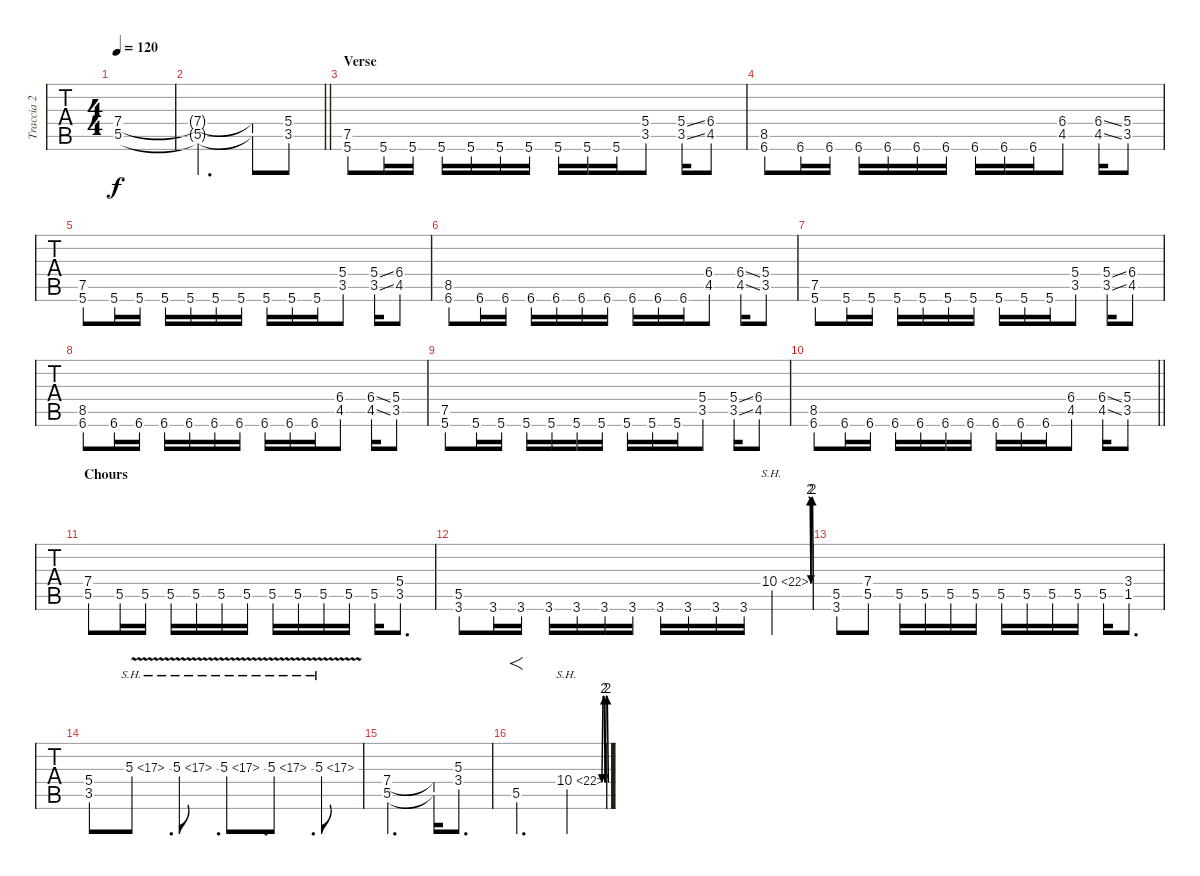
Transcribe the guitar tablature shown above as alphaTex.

\track ("Traccia 2" "Traccia 2") {instrument distortionguitar}
\staff {tabs}
\tuning (Eb4 Bb3 Gb3 Db3 Ab2 Eb2) {hide}
\ts (4 4)
\tempo 120
\clef g2
\ks c
(7.4 5.5).1{dy f} |
\barLineRight lightlight
(7.4{t} 5.5{t}).2{d} (7.4{t} 5.5{t}).8 (5.4 3.5).8 |
\section ("" "Verse")
(7.5 5.6).8 5.6.16 5.6.16 5.6.16 5.6.16 5.6.16 5.6.16 5.6.16 5.6.16 5.6.16 (5.4 3.5).8 (5.4{ss} 3.5{ss}).16 (6.4 4.5).8 |
(8.5 6.6).8 6.6.16 6.6.16 6.6.16 6.6.16 6.6.16 6.6.16 6.6.16 6.6.16 6.6.16 (6.4 4.5).8 (6.4{ss} 4.5{ss}).16 (5.4 3.5).8 |
(7.5 5.6).8 5.6.16 5.6.16 5.6.16 5.6.16 5.6.16 5.6.16 5.6.16 5.6.16 5.6.16 (5.4 3.5).8 (5.4{ss} 3.5{ss}).16 (6.4 4.5).8 |
(8.5 6.6).8 6.6.16 6.6.16 6.6.16 6.6.16 6.6.16 6.6.16 6.6.16 6.6.16 6.6.16 (6.4 4.5).8 (6.4{ss} 4.5{ss}).16 (5.4 3.5).8 |
(7.5 5.6).8 5.6.16 5.6.16 5.6.16 5.6.16 5.6.16 5.6.16 5.6.16 5.6.16 5.6.16 (5.4 3.5).8 (5.4{ss} 3.5{ss}).16 (6.4 4.5).8 |
(8.5 6.6).8 6.6.16 6.6.16 6.6.16 6.6.16 6.6.16 6.6.16 6.6.16 6.6.16 6.6.16 (6.4 4.5).8 (6.4{ss} 4.5{ss}).16 (5.4 3.5).8 |
(7.5 5.6).8 5.6.16 5.6.16 5.6.16 5.6.16 5.6.16 5.6.16 5.6.16 5.6.16 5.6.16 (5.4 3.5).8 (5.4{ss} 3.5{ss}).16 (6.4 4.5).8 |
\barLineRight lightlight
(8.5 6.6).8 6.6.16 6.6.16 6.6.16 6.6.16 6.6.16 6.6.16 6.6.16 6.6.16 6.6.16 (6.4 4.5).8 (6.4{ss} 4.5{ss}).16 (5.4 3.5).8 |
\section ("" "Chours")
(7.4 5.5).8 5.5.16 5.5.16 5.5.16 5.5.16 5.5.16 5.5.16 5.5.16 5.5.16 5.5.16 5.5.16 5.5.16 (5.4 3.5).8{d} |
(5.5 3.6).8 3.6.16 3.6.16 3.6.16 3.6.16 3.6.16 3.6.16 3.6.16 3.6.16 3.6.16 3.6.16 10.4{be (custom 0 0 10 8 20 8 30 0 40 8 60 8) sh 12}.4 |
(5.5 3.6).8 (7.4 5.5).8 5.5.16 5.5.16 5.5.16 5.5.16 5.5.16 5.5.16 5.5.16 5.5.16 5.5.16 (3.4 1.5).8{d} |
(5.4 3.5).8 5.3{sh 12 v}.8{d} 5.3{sh 12 v}.8{d} 5.3{sh 12 v}.8{d} 5.3{sh 12 v}.8{d} 5.3{sh 12 v}.8 |
(7.4 5.5).2{d} (7.4{t} 5.5{t}).16 (5.3 3.4).8{d} |
5.5.2{f d} 10.4{be (custom 0 0 10 8 20 8 30 0 40 8 50 8 60 0) sh 12}.4
